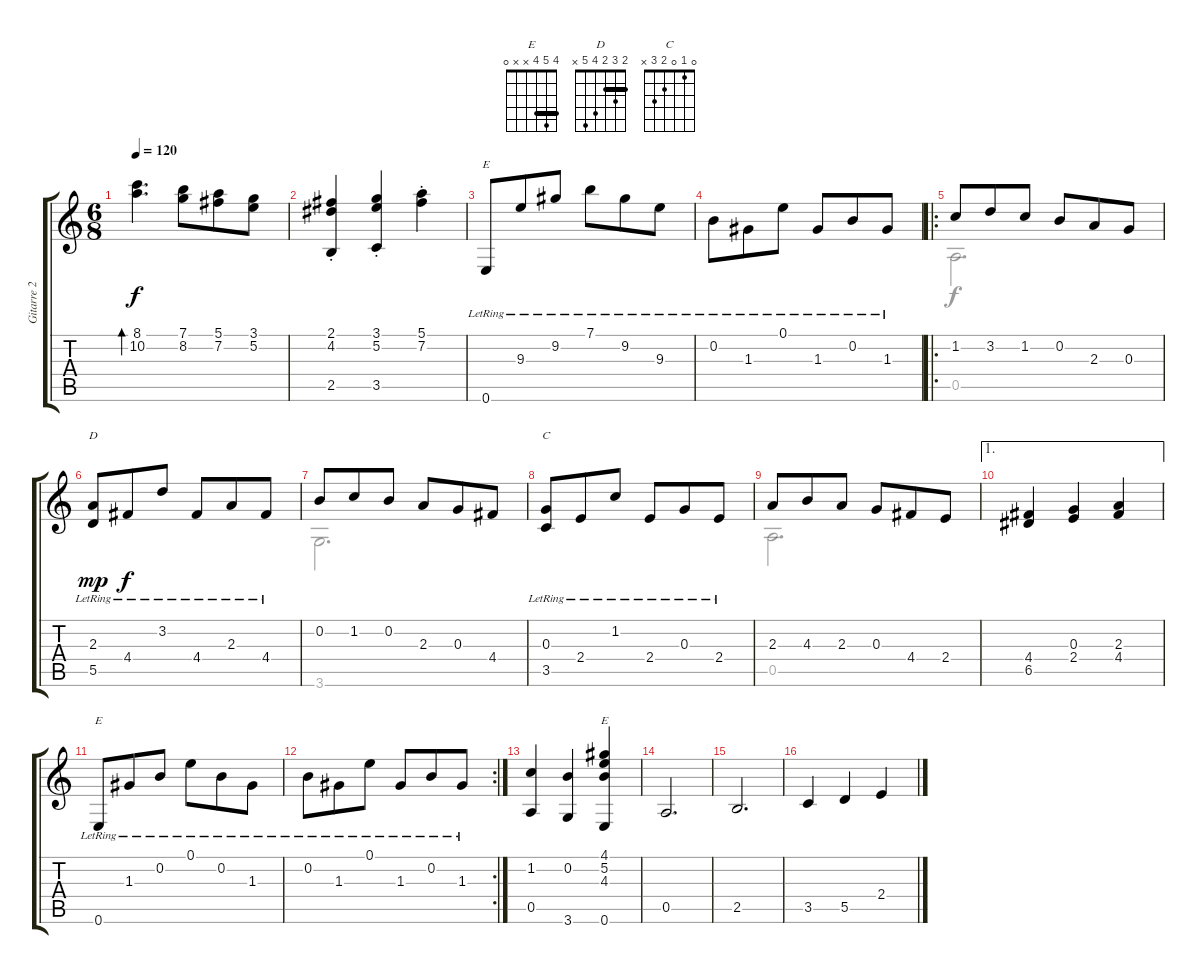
\track ("Gitarre 2" "Gitarre 2") {instrument acousticguitarnylon}
\staff {score tabs}
\tuning (E4 B3 G3 D3 A2 E2) {hide}
\chord ("E" 7 9 9 x x 0) {firstfret 7}
\chord ("D" 2 3 2 4 5 x) {barre 2}
\chord ("C" 0 1 0 2 3 x)
\chord ("E" 0 0 1 2 2 0)
\chord ("E" 4 5 4 x x 0) {barre 4}
\voice
\ts (6 8)
\tempo 120
\clef g2
\ks c
(8.1 10.2).4{d bd 480 dy f} (7.1 8.2).8 (5.1 7.2).8 (3.1 5.2).8 |
(2.1{st} 4.2{st} 2.5{st}).4 (3.1{st} 5.2{st} 3.5{st}).4 (5.1{st} 7.2{st}).4 |
0.6{lr}.8{ch "E"} 9.3{lr}.8 9.2{lr}.8 7.1{lr}.8 9.2{lr}.8 9.3{lr}.8 |
0.2{lr}.8 1.3{lr}.8 0.1{lr}.8 1.3{lr}.8 0.2{lr}.8 1.3{lr}.8 |
\ro
1.2.8 3.2.8 1.2.8 0.2.8 2.3.8 0.3.8 |
(2.3{lr} 5.5{lr}).8{ch "D" dy mp} 4.4{lr}.8{dy f} 3.2{lr}.8 4.4{lr}.8 2.3{lr}.8 4.4{lr}.8 |
0.2.8 1.2.8 0.2.8 2.3.8 0.3.8 4.4.8 |
(0.3{lr} 3.5{lr}).8{ch "C"} 2.4{lr}.8 1.2{lr}.8 2.4{lr}.8 0.3{lr}.8 2.4{lr}.8 |
2.3.8 4.3.8 2.3.8 0.3.8 4.4.8 2.4.8 |
\ae 1
(4.4 6.5).4 (0.3 2.4).4 (2.3 4.4).4 |
0.6{lr}.8{ch "E"} 1.3{lr}.8 0.2{lr}.8 0.1{lr}.8 0.2{lr}.8 1.3{lr}.8 |
\rc 2
0.2{lr}.8 1.3{lr}.8 0.1{lr}.8 1.3{lr}.8 0.2{lr}.8 1.3{lr}.8 |
(1.2 0.5).4 (0.2 3.6).4 (4.1 5.2 4.3 0.6).4{ch "E"} |
0.5.2{d} |
2.5.2{d} |
3.5.4 5.5.4 2.4.4
\voice
\clef g2
\ottava regular
\simile none
\ks c
|
|
|
|
0.5.2{d} |
|
3.6.2{d} |
|
0.5.2{d} |
|
|
|
|
|
|
